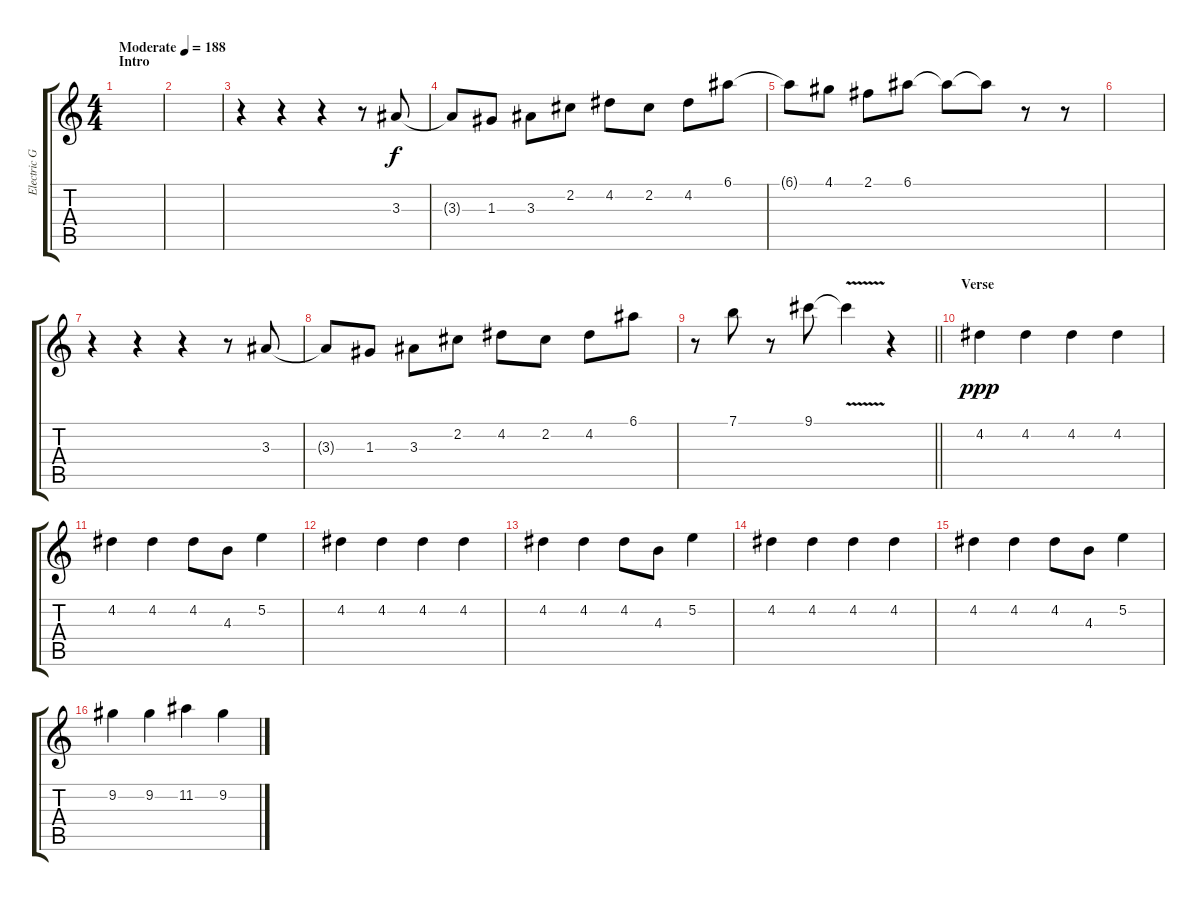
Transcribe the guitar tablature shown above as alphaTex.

\track ("Electric Guitar" "Electric G") {instrument distortionguitar}
\staff {score tabs}
\tuning (E4 B3 G3 D3 A2 E2) {hide}
\ts (4 4)
\section ("" "Intro")
\tempo (188 "Moderate")
\clef g2
\ks c
|
|
r.4 r.4 r.4 r.8 3.3.8 |
3.3{t}.8 1.3.8 3.3.8 2.2.8 4.2.8 2.2.8 4.2.8 6.1.8 |
6.1{t}.8 4.1.8 2.1.8 6.1.8 6.1{t}.8 6.1{t}.8 r.8 r.8 |
|
r.4 r.4 r.4 r.8 3.3.8 |
3.3{t}.8 1.3.8 3.3.8 2.2.8 4.2.8 2.2.8 4.2.8 6.1.8 |
\barLineRight lightlight
r.8 7.1.8 r.8 9.1.8 9.1{v t}.4 r.4 |
\section ("" "Verse")
4.2.4{dy ppp} 4.2.4 4.2.4 4.2.4 |
4.2.4 4.2.4 4.2.8 4.3.8 5.2.4 |
4.2.4 4.2.4 4.2.4 4.2.4 |
4.2.4 4.2.4 4.2.8 4.3.8 5.2.4 |
4.2.4 4.2.4 4.2.4 4.2.4 |
4.2.4 4.2.4 4.2.8 4.3.8 5.2.4 |
9.2.4 9.2.4 11.2.4 9.2.4
